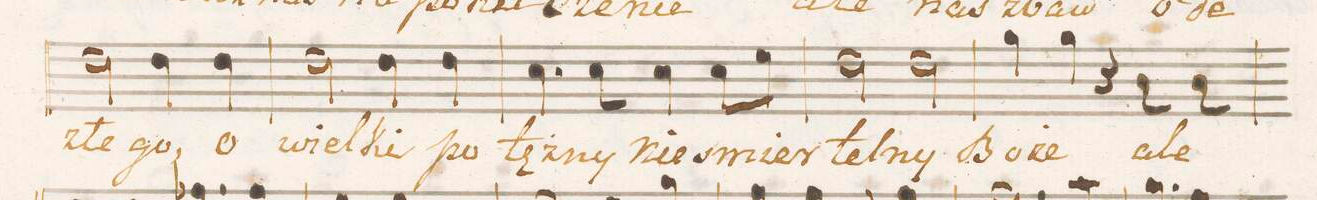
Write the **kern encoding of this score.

**kern	**text
*I"Alto	*
*clefC3	*
*k[b-e-a-d-]	*
*met(C.)	*
*M4/4	*
2e-\	złe-
4e-\	-go,
4e-\	o
=48	=48
2e-\	wiel-
4e-\	-ki
4e-\	po-
=49	=49
4.d-\	-tęż-
8d-\	-ny
4d-\	nie-
8d-\L	-smier-
8f\J	.
=50	=50
2e-\	-tel-
2e-\	-ny
=51	=51
4a-\	Bo-
4a-\	-że
4r	.
8c\	a-
8c\	-le
=52	=52
*-	*-
